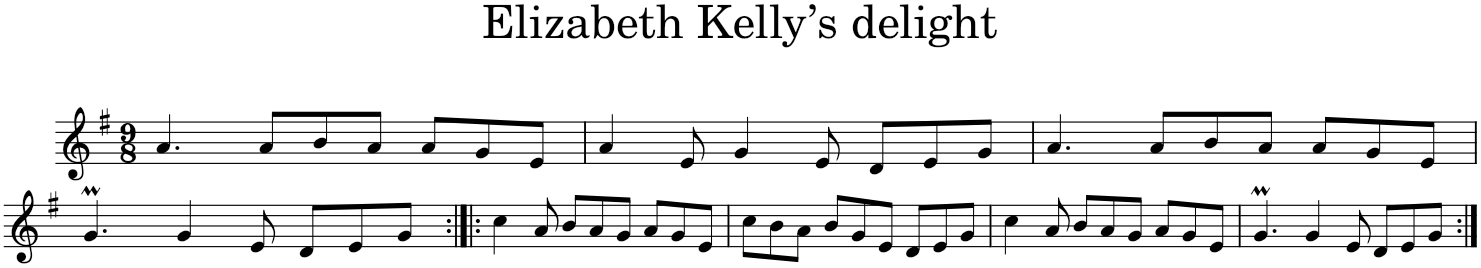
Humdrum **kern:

**kern
*part1
*staff1
*I"Voice
*I'V
*clefG2
*k[f#]
*M9/8
=1
4.a/
8a/L
8b/
8a/J
8a/L
8g/
8e/J
=2
4a/
8e/
4g/
8e/
8d/L
8e/
8g/J
=3
4.a/
8a/L
8b/
8a/J
8a/L
8g/
8e/J
!!LO:LB:g=z
=4
4.gM/
4g/
8e/
8d/L
8e/
8g/J
=5:|!|:
4cc\
8a/
8b/L
8a/
8g/J
8a/L
8g/
8e/J
=6
8cc\L
8b\
8a\J
8b/L
8g/
8e/J
8d/L
8e/
8g/J
=7
4cc\
8a/
8b/L
8a/
8g/J
8a/L
8g/
8e/J
=8
4.gM/
4g/
8e/
8d/L
8e/
8g/J
=:|!
*-
